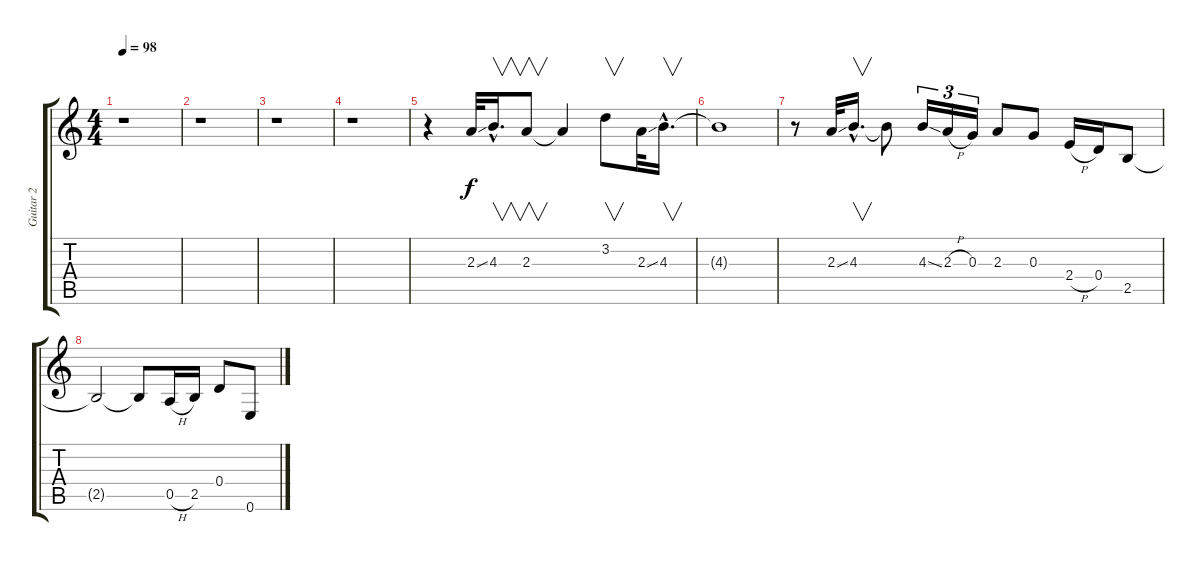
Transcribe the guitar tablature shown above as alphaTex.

\track ("Guitar 2" "Guitar 2") {instrument acousticguitarnylon}
\staff {score tabs}
\tuning (E4 B3 G3 D3 A2 E2) {hide}
\ts (4 4)
\tempo 98
\clef g2
\ks c
r.1{dy f instrument acousticguitarnylon} |
r.1 |
r.1 |
r.1 |
r.4 2.3{ss}.32 4.3{hac}.16{v d} 2.3.8{v} 2.3{t}.4 3.2.8{v} 2.3{ss}.32 4.3{hac}.16{v d} |
4.3{t}.1 |
r.8 2.3{ss}.32 4.3{hac}.16{v d} 4.3{t}.8 4.3{ss}.16{tu (3 2)} 2.3{h}.16{tu (3 2)} 0.3.16{tu (3 2)} 2.3.8 0.3.8 2.4{h}.16 0.4.16 2.5.8 |
2.5{t}.2 2.5{t}.8 0.5{h}.16 2.5.16 0.4.8 0.6.8
